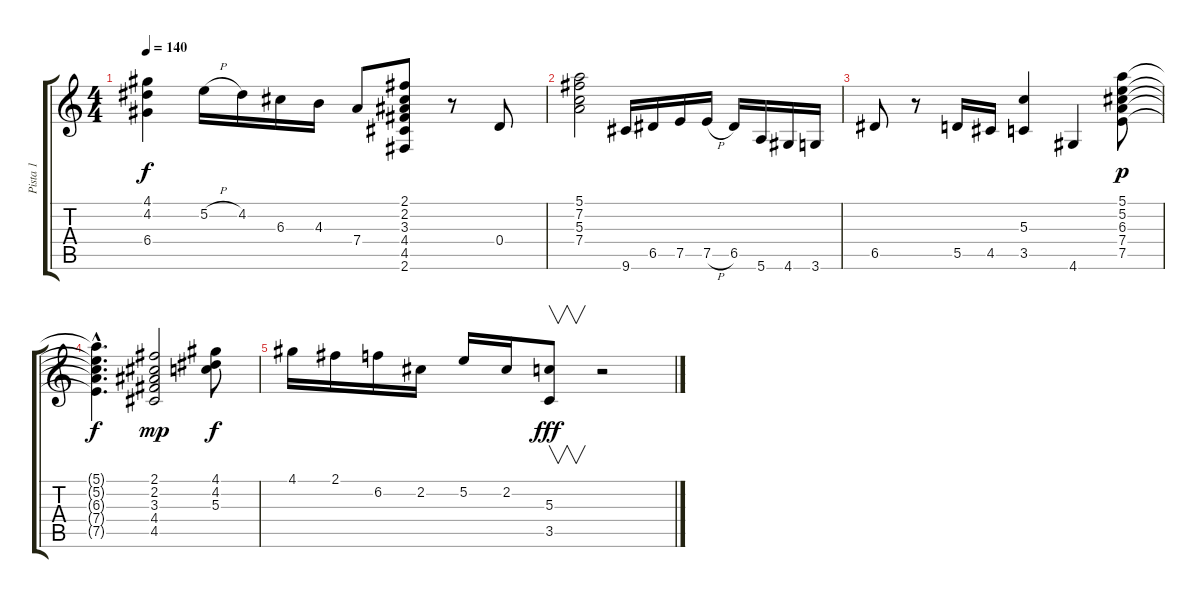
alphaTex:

\track ("Pista 1" "Pista 1") {instrument acousticguitarnylon}
\staff {score tabs}
\tuning (E4 B3 G3 D3 A2 E2) {hide}
\ts (4 4)
\tempo 140
\clef g2
\ks c
(4.1 4.2 6.4).4{dy f instrument acousticguitarnylon} 5.2{h}.16 4.2.16 6.3.16 4.3.16 7.4.8 (2.1 2.2 3.3 4.4 4.5 2.6).8 r.8 0.4.8 |
(5.1 7.2 5.3 7.4).2 9.6.16 6.5.16 7.5.16 7.5{h}.16 6.5.16 5.6.16 4.6.16 3.6.16 |
6.5.8 r.8 5.5.16 4.5.16 (5.3 3.5).4 4.6.4 (5.1 5.2 6.3 7.4 7.5).8{dy p} |
(5.1{hac t} 5.2{hac t} 6.3{hac t} 7.4{hac t} 7.5{hac t}).4{d dy f} (2.1 2.2 3.3 4.4 4.5).2{dy mp} (4.1 4.2 5.3).8{dy f} |
4.1.16 2.1.16 6.2.16 2.2.16 5.2.16 2.2.16 (5.3 3.5).8{v dy fff} r.2
